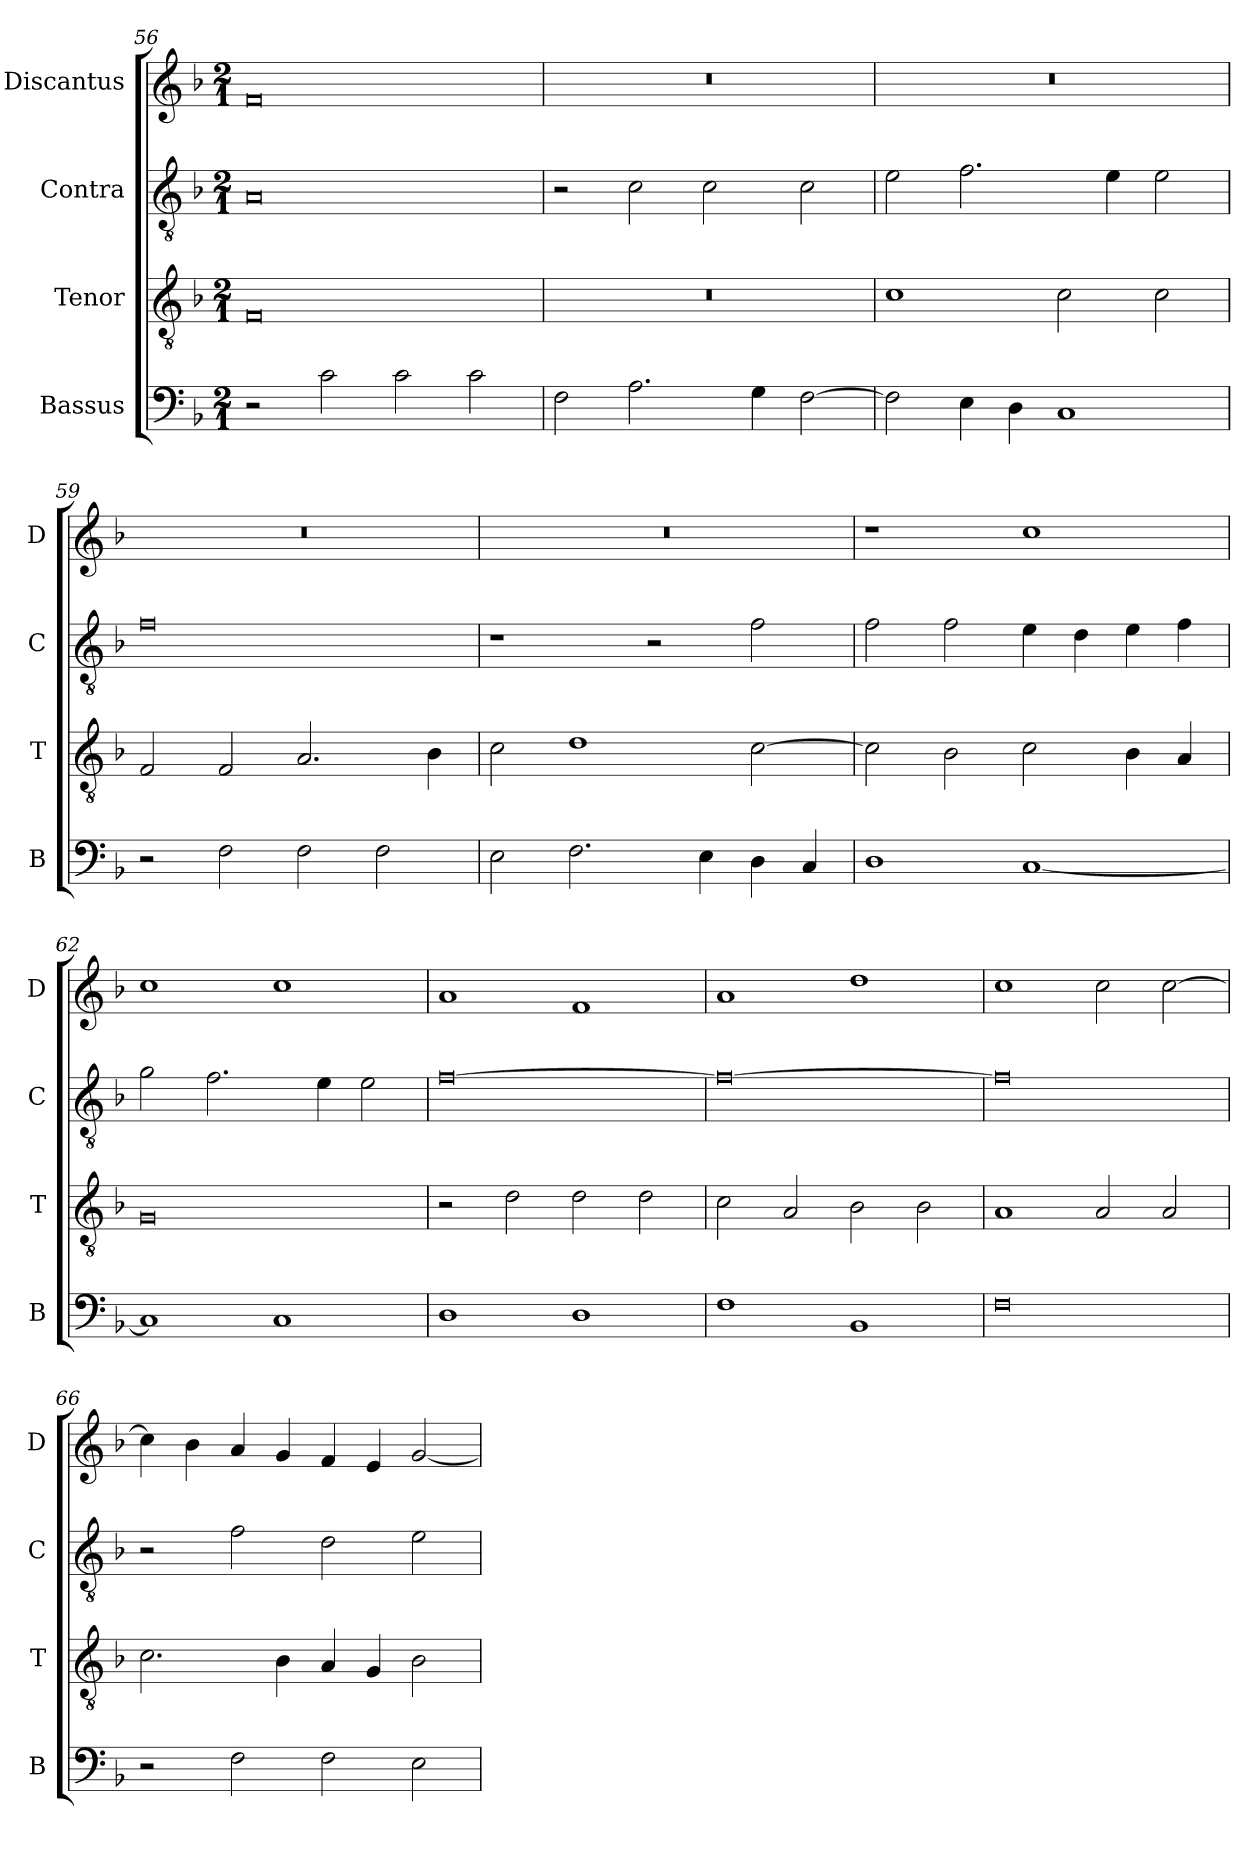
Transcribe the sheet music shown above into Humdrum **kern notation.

**kern	**kern	**kern	**kern
*part4	*part3	*part2	*part1
*staff4	*staff3	*staff2	*staff1
*I"Bassus	*I"Tenor	*I"Contra	*I"Discantus
*I'B	*I'T	*I'C	*I'D
*clefF4	*clefGv2	*clefGv2	*clefG2
*k[b-]	*k[b-]	*k[b-]	*k[b-]
*M2/1	*M2/1	*M2/1	*M2/1
=56	=56	=56	=56
2r	0F	0A	0f
2c\	.	.	.
2c\	.	.	.
2c\	.	.	.
=57	=57	=57	=57
2F\	0r	2r	0r
2.A\	.	2c\	.
.	.	2c\	.
4G\	.	.	.
[2F\	.	2c\	.
=58	=58	=58	=58
2F\]	1c	2e\	0r
4E\	.	2.f\	.
4D\	.	.	.
1C	2c\	.	.
.	.	4e\	.
.	2c\	2e\	.
=59	=59	=59	=59
2r	2F/	0f	0r
2F\	2F/	.	.
2F\	2.A/	.	.
2F\	.	.	.
.	4B-\	.	.
=60	=60	=60	=60
2E\	2c\	1r	0r
2.F\	1d	.	.
.	.	2r	.
4E\	.	.	.
4D\	[2c\	2f\	.
4C/	.	.	.
=61	=61	=61	=61
1D	2c\]	2f\	1r
.	2B-\	2f\	.
[1C	2c\	4e\	1cc
.	.	4d\	.
.	4B-\	4e\	.
.	4A/	4f\	.
=62	=62	=62	=62
1C]	0G	2g\	1cc
.	.	2.f\	.
1C	.	.	1cc
.	.	4e\	.
.	.	2e\	.
=63	=63	=63	=63
1D	2r	[0f	1a
.	2d\	.	.
1D	2d\	.	1f
.	2d\	.	.
=64	=64	=64	=64
1F	2c\	0f_	1a
.	2A/	.	.
1BB-	2B-\	.	1dd
.	2B-\	.	.
=65	=65	=65	=65
0F	1A	0f]	1cc
.	2A/	.	2cc\
.	2A/	.	[2cc\
=66	=66	=66	=66
2r	2.c\	2r	4cc\]
.	.	.	4b-\
2F\	.	2f\	4a/
.	4B-\	.	4g/
2F\	4A/	2d\	4f/
.	4G/	.	4e/
2E\	2B-\	2e\	[2g/
=	=	=	=
*-	*-	*-	*-
